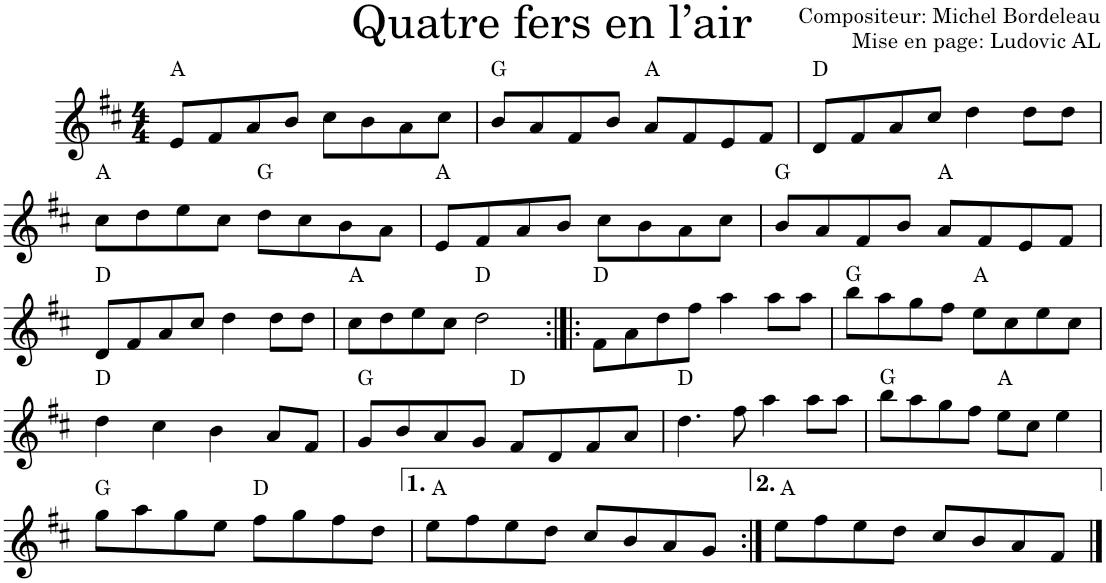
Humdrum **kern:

**kern	**harte
*part1	*part1
*staff1	*
*I"Voice	*
*I'V	*
*clefG2	*
*k[f#c#]	*
*M4/4	*
=1	=1
8e/L	A:maj
8f#/	.
8a/	.
8b/J	.
8cc#\L	.
8b\	.
8a\	.
8cc#\J	.
=2	=2
8b/L	G:maj
8a/	.
8f#/	.
8b/J	.
8a/L	A:maj
8f#/	.
8e/	.
8f#/J	.
=3	=3
8d/L	D:maj
8f#/	.
8a/	.
8cc#/J	.
4dd\	.
8dd\L	.
8dd\J	.
!!LO:LB:g=z
=4	=4
8cc#\L	A:maj
8dd\	.
8ee\	.
8cc#\J	.
8dd\L	G:maj
8cc#\	.
8b\	.
8a\J	.
=5	=5
8e/L	A:maj
8f#/	.
8a/	.
8b/J	.
8cc#\L	.
8b\	.
8a\	.
8cc#\J	.
=6	=6
8b/L	G:maj
8a/	.
8f#/	.
8b/J	.
8a/L	A:maj
8f#/	.
8e/	.
8f#/J	.
!!LO:LB:g=z
=7	=7
8d/L	D:maj
8f#/	.
8a/	.
8cc#/J	.
4dd\	.
8dd\L	.
8dd\J	.
=8	=8
8cc#\L	A:maj
8dd\	.
8ee\	.
8cc#\J	.
2dd\	D:maj
=9:|!|:	=9:|!|:
8f#\L	D:maj
8a\	.
8dd\	.
8ff#\J	.
4aa\	.
8aa\L	.
8aa\J	.
=10	=10
8bb\L	G:maj
8aa\	.
8gg\	.
8ff#\J	.
8ee\L	A:maj
8cc#\	.
8ee\	.
8cc#\J	.
!!LO:LB:g=z
=11	=11
4dd\	D:maj
4cc#\	.
4b\	.
8a/L	.
8f#/J	.
=12	=12
8g/L	G:maj
8b/	.
8a/	.
8g/J	.
8f#/L	D:maj
8d/	.
8f#/	.
8a/J	.
=13	=13
4.dd\	D:maj
8ff#\	.
4aa\	.
8aa\L	.
8aa\J	.
=14	=14
8bb\L	G:maj
8aa\	.
8gg\	.
8ff#\J	.
8ee\L	A:maj
8cc#\J	.
4ee\	.
!!LO:LB:g=z
=15	=15
8gg\L	G:maj
8aa\	.
8gg\	.
8ee\J	.
8ff#\L	D:maj
8gg\	.
8ff#\	.
8dd\J	.
=16	=16
8ee\L	A:maj
8ff#\	.
8ee\	.
8dd\J	.
8cc#/L	.
8b/	.
8a/	.
8g/J	.
=17:|!	=17:|!
8ee\L	A:maj
8ff#\	.
8ee\	.
8dd\J	.
8cc#/L	.
8b/	.
8a/	.
8f#/J	.
==	==
*-	*-
